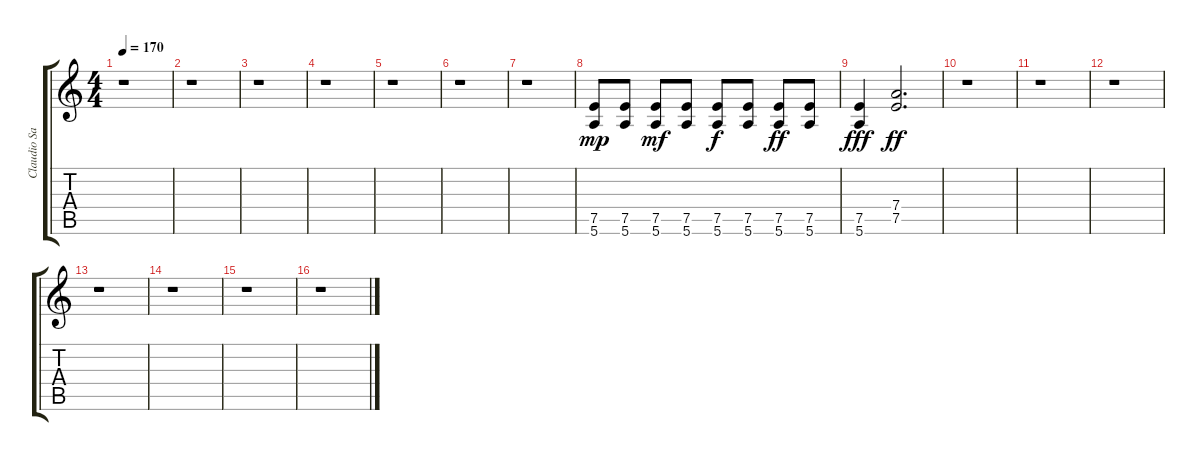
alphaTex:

\track ("Claudio Sanchez" "Claudio Sa") {instrument electricguitarclean}
\staff {score tabs}
\tuning (E4 B3 G3 D3 A2 E2) {hide}
\ts (4 4)
\tempo 170
\clef g2
\ks c
r.1{dy mf} |
r.1 |
r.1 |
r.1 |
r.1 |
r.1 |
r.1 |
(7.5 5.6).8{dy mp} (7.5 5.6).8 (7.5 5.6).8{dy mf} (7.5 5.6).8 (7.5 5.6).8{dy f} (7.5 5.6).8 (7.5 5.6).8{dy ff} (7.5 5.6).8 |
(7.5 5.6).4{dy fff} (7.4 7.5).2{d dy ff} |
r.1 |
r.1 |
r.1 |
r.1 |
r.1 |
r.1 |
r.1
